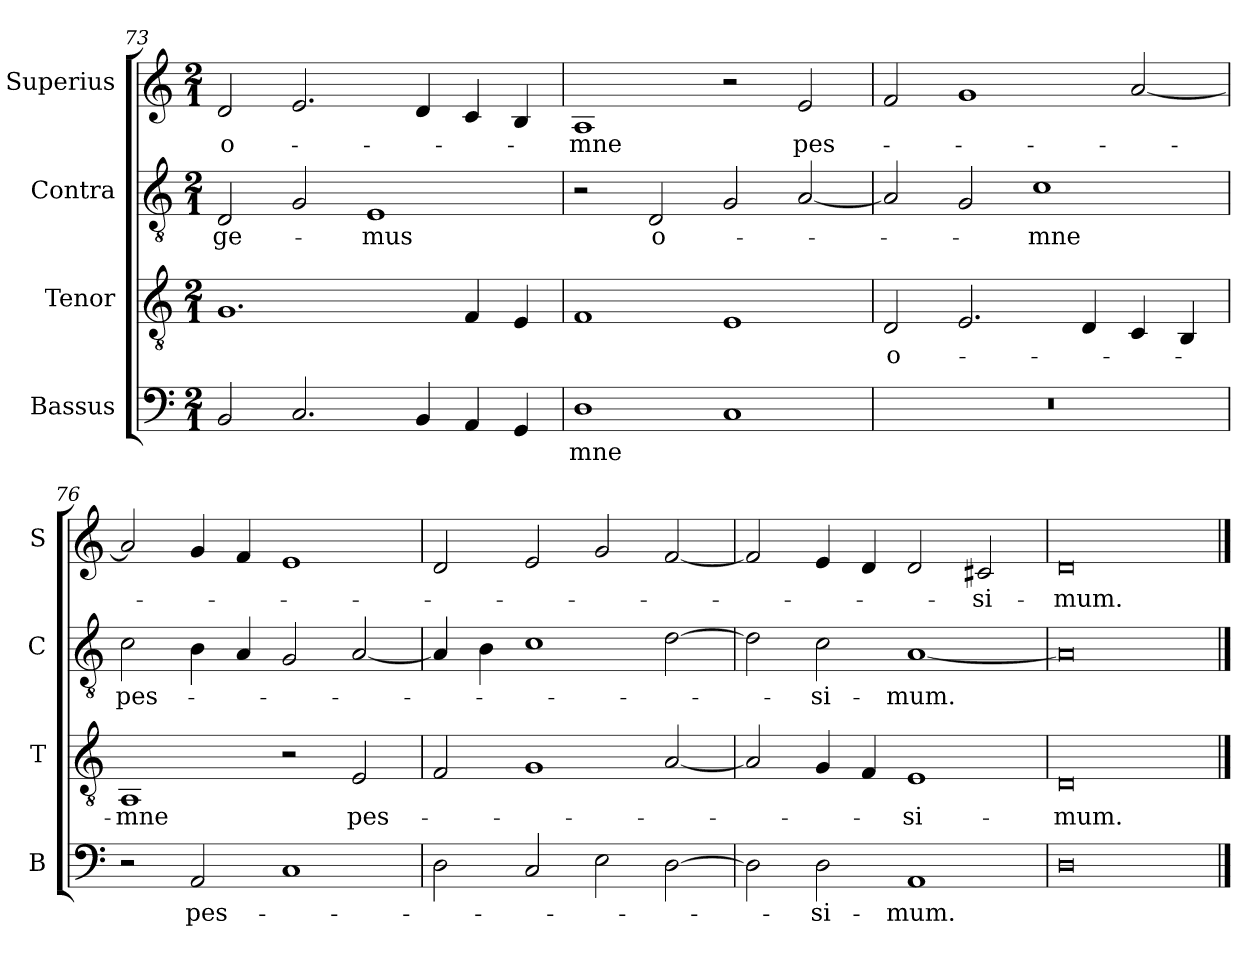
**kern	**text	**kern	**text	**kern	**text	**kern	**text
*part4	*part4	*part3	*part3	*part2	*part2	*part1	*part1
*staff4	*staff4	*staff3	*staff3	*staff2	*staff2	*staff1	*staff1
*I"Bassus	*	*I"Tenor	*	*I"Contra	*	*I"Superius	*
*I'B	*	*I'T	*	*I'C	*	*I'S	*
*clefF4	*	*clefGv2	*	*clefGv2	*	*clefG2	*
*k[]	*	*k[]	*	*k[]	*	*k[]	*
*M2/1	*	*M2/1	*	*M2/1	*	*M2/1	*
=73	=73	=73	=73	=73	=73	=73	=73
2BB/	.	1.G	.	2D/	-ge-	2d/	o-
2.C/	.	.	.	2G/	.	2.e/	.
.	.	.	.	1E	-mus	.	.
4BB/	.	.	.	.	.	4d/	.
4AA/	.	4F/	.	.	.	4c/	.
4GG/	.	4E/	.	.	.	4B/	.
=74	=74	=74	=74	=74	=74	=74	=74
1D	-mne	1F	.	2r	.	1A	-mne
.	.	.	.	2D/	o-	.	.
1C	.	1E	.	2G/	.	2r	.
.	.	.	.	[2A/	.	2e/	pes-
=75	=75	=75	=75	=75	=75	=75	=75
0r	.	2D/	o-	2A/]	.	2f/	.
.	.	2.E/	.	2G/	.	1g	.
.	.	.	.	1c	-mne	.	.
.	.	4D/	.	.	.	.	.
.	.	4C/	.	.	.	[2a/	.
.	.	4BB/	.	.	.	.	.
=76	=76	=76	=76	=76	=76	=76	=76
2r	.	1AA	-mne	2c\	pes-	2a/]	.
2AA/	pes-	.	.	4B\	.	4g/	.
.	.	.	.	4A/	.	4f/	.
1C	.	2r	.	2G/	.	1e	.
.	.	2E/	pes-	[2A/	.	.	.
=77	=77	=77	=77	=77	=77	=77	=77
2D\	.	2F/	.	4A/]	.	2d/	.
.	.	.	.	4B\	.	.	.
2C/	.	1G	.	1c	.	2e/	.
2E\	.	.	.	.	.	2g/	.
[2D\	.	[2A/	.	[2d\	.	[2f/	.
=78	=78	=78	=78	=78	=78	=78	=78
2D\]	.	2A/]	.	2d\]	.	2f/]	.
2D\	-si-	4G/	.	2c\	-si-	4e/	.
.	.	4F/	.	.	.	4d/	.
1AA	-mum.	1E	-si-	[1A	-mum.	2d/	.
.	.	.	.	.	.	2c#X/	-si-
=79	=79	=79	=79	=79	=79	=79	=79
0D	.	0D	-mum.	0A]	.	0d	-mum.
==	==	==	==	==	==	==	==
*-	*-	*-	*-	*-	*-	*-	*-
